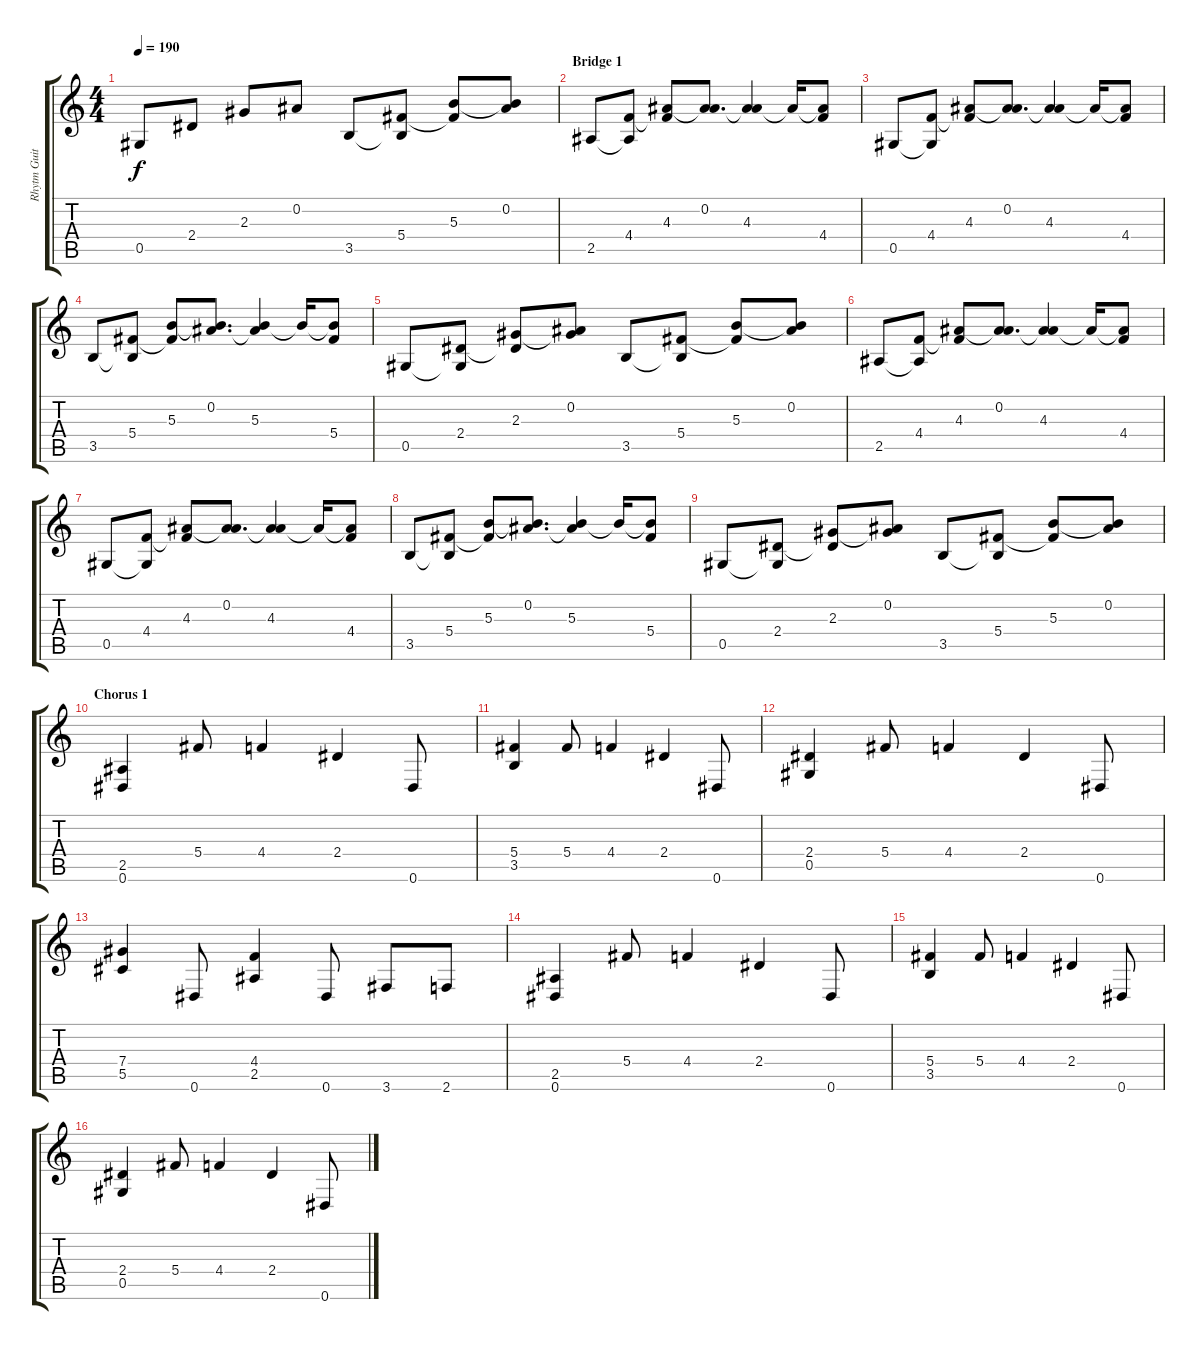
\track ("Rhytm Guitar" "Rhytm Guit") {instrument distortionguitar}
\staff {score tabs}
\tuning (Eb4 Bb3 Gb3 Db3 Ab2 Eb2) {hide}
\ts (4 4)
\tempo 190
\clef g2
\ks c
0.5.8{dy f} 2.4.8 2.3.8 0.2.8 3.5.8 (5.4 3.5{t}).8 (5.3 5.4{t}).8 (0.2 5.3{t}).8 |
\section ("" "Bridge 1")
2.5.8 (4.4 2.5{t}).8 (4.3 4.4{t}).8 (0.2 4.3{t}).8{d} (0.2{t} 4.3).4 4.3{t}.16 (4.3{t} 4.4).8 |
0.5.8 (4.4 0.5{t}).8 (4.3 4.4{t}).8 (0.2 4.3{t}).8{d} (0.2{t} 4.3).4 4.3{t}.16 (4.3{t} 4.4).8 |
3.5.8 (5.4 3.5{t}).8 (5.3 5.4{t}).8 (0.2 5.3{t}).8{d} (0.2{t} 5.3).4 5.3{t}.16 (5.3{t} 5.4).8 |
0.5.8 (2.4 0.5{t}).8 (2.3 2.4{t}).8 (0.2 2.3{t}).8 3.5.8 (5.4 3.5{t}).8 (5.3 5.4{t}).8 (0.2 5.3{t}).8 |
2.5.8 (4.4 2.5{t}).8 (4.3 4.4{t}).8 (0.2 4.3{t}).8{d} (0.2{t} 4.3).4 4.3{t}.16 (4.3{t} 4.4).8 |
0.5.8 (4.4 0.5{t}).8 (4.3 4.4{t}).8 (0.2 4.3{t}).8{d} (0.2{t} 4.3).4 4.3{t}.16 (4.3{t} 4.4).8 |
3.5.8 (5.4 3.5{t}).8 (5.3 5.4{t}).8 (0.2 5.3{t}).8{d} (0.2{t} 5.3).4 5.3{t}.16 (5.3{t} 5.4).8 |
0.5.8 (2.4 0.5{t}).8 (2.3 2.4{t}).8 (0.2 2.3{t}).8 3.5.8 (5.4 3.5{t}).8 (5.3 5.4{t}).8 (0.2 5.3{t}).8 |
\section ("" "Chorus 1")
(2.5 0.6).4 5.4.8 4.4.4 2.4.4 0.6.8 |
(5.4 3.5).4 5.4.8 4.4.4 2.4.4 0.6.8 |
(2.4 0.5).4 5.4.8 4.4.4 2.4.4 0.6.8 |
(7.4 5.5).4 0.6.8 (4.4 2.5).4 0.6.8 3.6.8 2.6.8 |
(2.5 0.6).4 5.4.8 4.4.4 2.4.4 0.6.8 |
(5.4 3.5).4 5.4.8 4.4.4 2.4.4 0.6.8 |
(2.4 0.5).4 5.4.8 4.4.4 2.4.4 0.6.8
